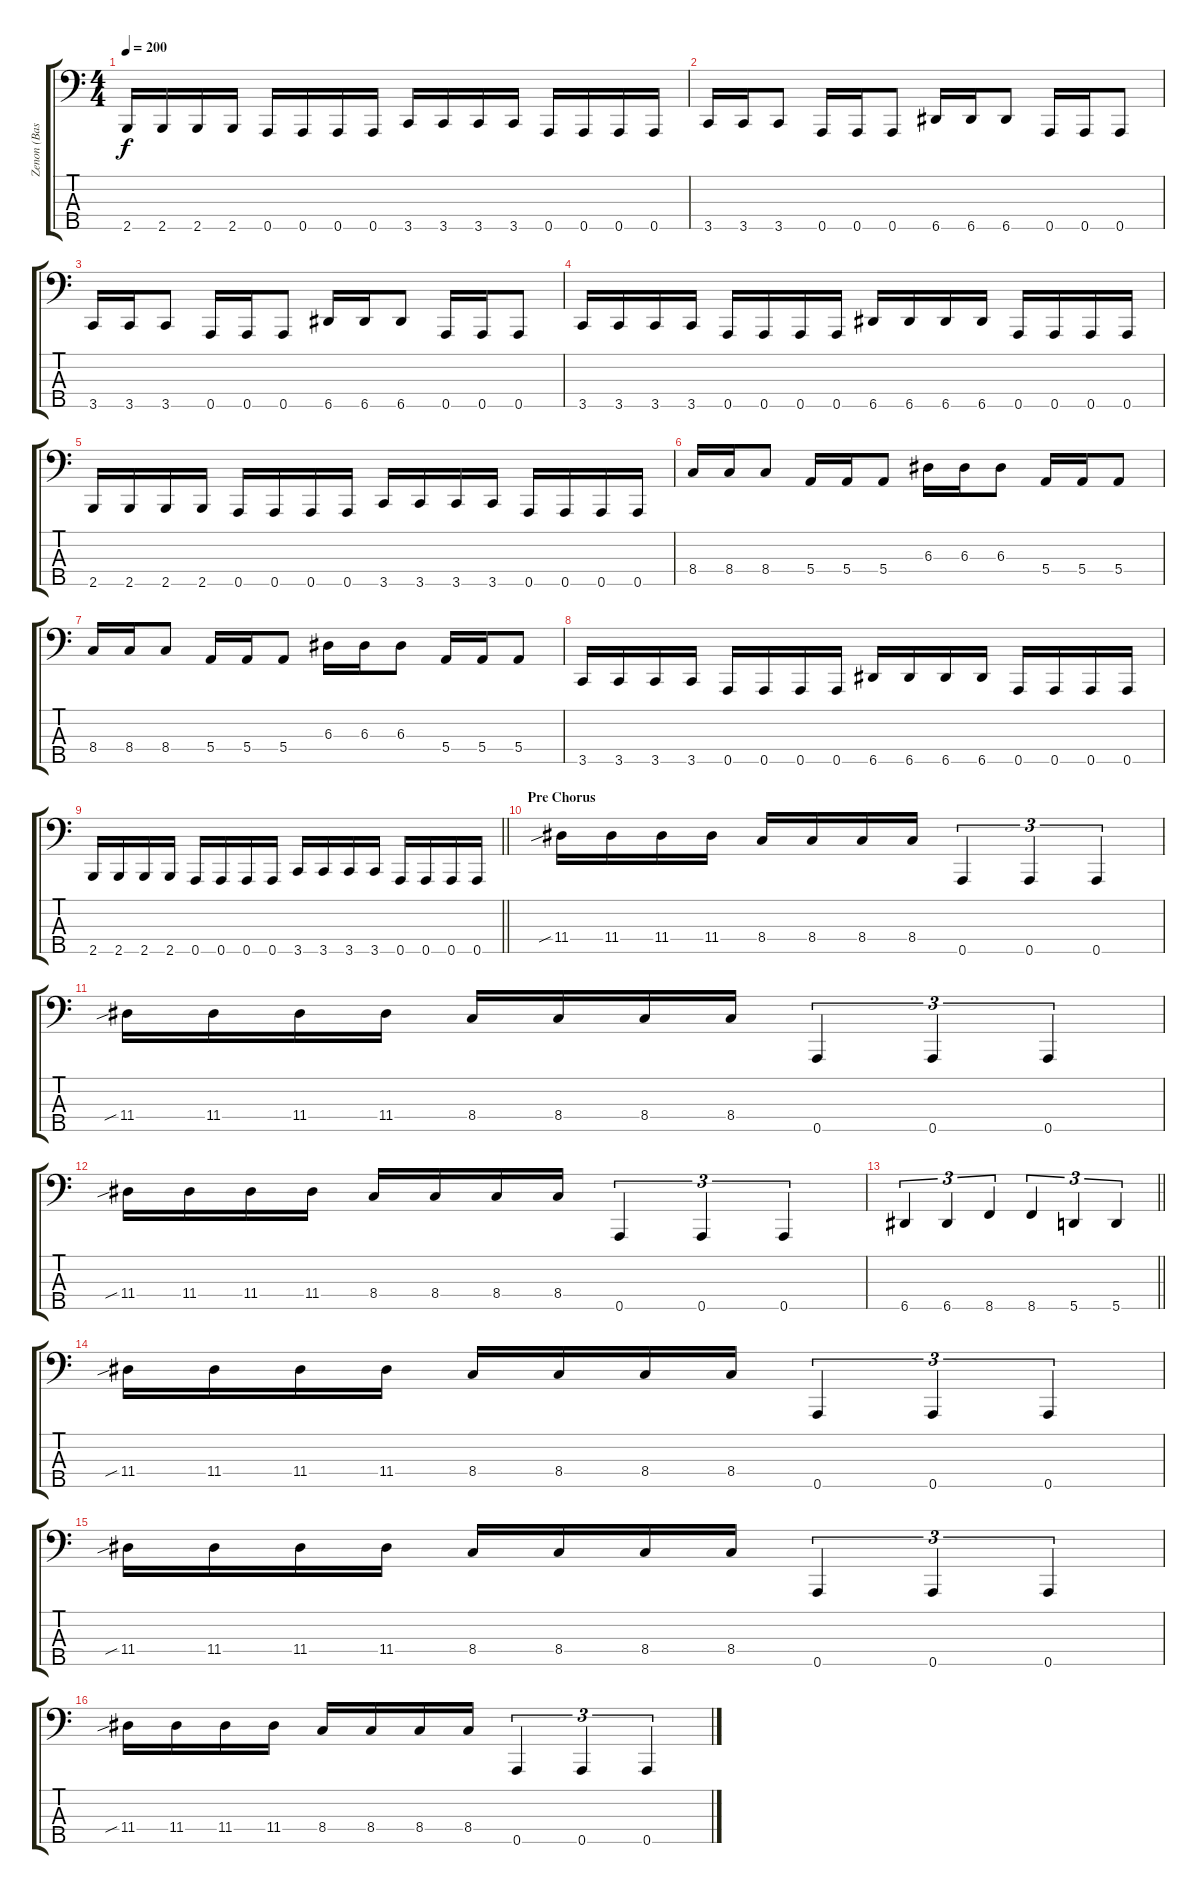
\track ("Zenon (Bass)" "Zenon (Bas") {instrument electricbasspick}
\staff {score tabs}
\tuning (G2 D2 A1 E1 A0) {hide}
\ts (4 4)
\tempo 200
\clef f4
\ks c
2.5.16{dy f} 2.5.16 2.5.16 2.5.16 0.5.16 0.5.16 0.5.16 0.5.16 3.5.16 3.5.16 3.5.16 3.5.16 0.5.16 0.5.16 0.5.16 0.5.16 |
3.5.16 3.5.16 3.5.8 0.5.16 0.5.16 0.5.8 6.5.16 6.5.16 6.5.8 0.5.16 0.5.16 0.5.8 |
3.5.16 3.5.16 3.5.8 0.5.16 0.5.16 0.5.8 6.5.16 6.5.16 6.5.8 0.5.16 0.5.16 0.5.8 |
3.5.16 3.5.16 3.5.16 3.5.16 0.5.16 0.5.16 0.5.16 0.5.16 6.5.16 6.5.16 6.5.16 6.5.16 0.5.16 0.5.16 0.5.16 0.5.16 |
2.5.16 2.5.16 2.5.16 2.5.16 0.5.16 0.5.16 0.5.16 0.5.16 3.5.16 3.5.16 3.5.16 3.5.16 0.5.16 0.5.16 0.5.16 0.5.16 |
8.4.16 8.4.16 8.4.8 5.4.16 5.4.16 5.4.8 6.3.16 6.3.16 6.3.8 5.4.16 5.4.16 5.4.8 |
8.4.16 8.4.16 8.4.8 5.4.16 5.4.16 5.4.8 6.3.16 6.3.16 6.3.8 5.4.16 5.4.16 5.4.8 |
3.5.16 3.5.16 3.5.16 3.5.16 0.5.16 0.5.16 0.5.16 0.5.16 6.5.16 6.5.16 6.5.16 6.5.16 0.5.16 0.5.16 0.5.16 0.5.16 |
\barLineRight lightlight
2.5.16 2.5.16 2.5.16 2.5.16 0.5.16 0.5.16 0.5.16 0.5.16 3.5.16 3.5.16 3.5.16 3.5.16 0.5.16 0.5.16 0.5.16 0.5.16 |
\section ("" "Pre Chorus")
11.4{sib}.16 11.4.16 11.4.16 11.4.16 8.4.16 8.4.16 8.4.16 8.4.16 0.5.4{tu (3 2)} 0.5.4{tu (3 2)} 0.5.4{tu (3 2)} |
11.4{sib}.16 11.4.16 11.4.16 11.4.16 8.4.16 8.4.16 8.4.16 8.4.16 0.5.4{tu (3 2)} 0.5.4{tu (3 2)} 0.5.4{tu (3 2)} |
11.4{sib}.16 11.4.16 11.4.16 11.4.16 8.4.16 8.4.16 8.4.16 8.4.16 0.5.4{tu (3 2)} 0.5.4{tu (3 2)} 0.5.4{tu (3 2)} |
\barLineRight lightlight
6.5.4{tu (3 2)} 6.5.4{tu (3 2)} 8.5.4{tu (3 2)} 8.5.4{tu (3 2)} 5.5.4{tu (3 2)} 5.5.4{tu (3 2)} |
11.4{sib}.16 11.4.16 11.4.16 11.4.16 8.4.16 8.4.16 8.4.16 8.4.16 0.5.4{tu (3 2)} 0.5.4{tu (3 2)} 0.5.4{tu (3 2)} |
11.4{sib}.16 11.4.16 11.4.16 11.4.16 8.4.16 8.4.16 8.4.16 8.4.16 0.5.4{tu (3 2)} 0.5.4{tu (3 2)} 0.5.4{tu (3 2)} |
11.4{sib}.16 11.4.16 11.4.16 11.4.16 8.4.16 8.4.16 8.4.16 8.4.16 0.5.4{tu (3 2)} 0.5.4{tu (3 2)} 0.5.4{tu (3 2)}
